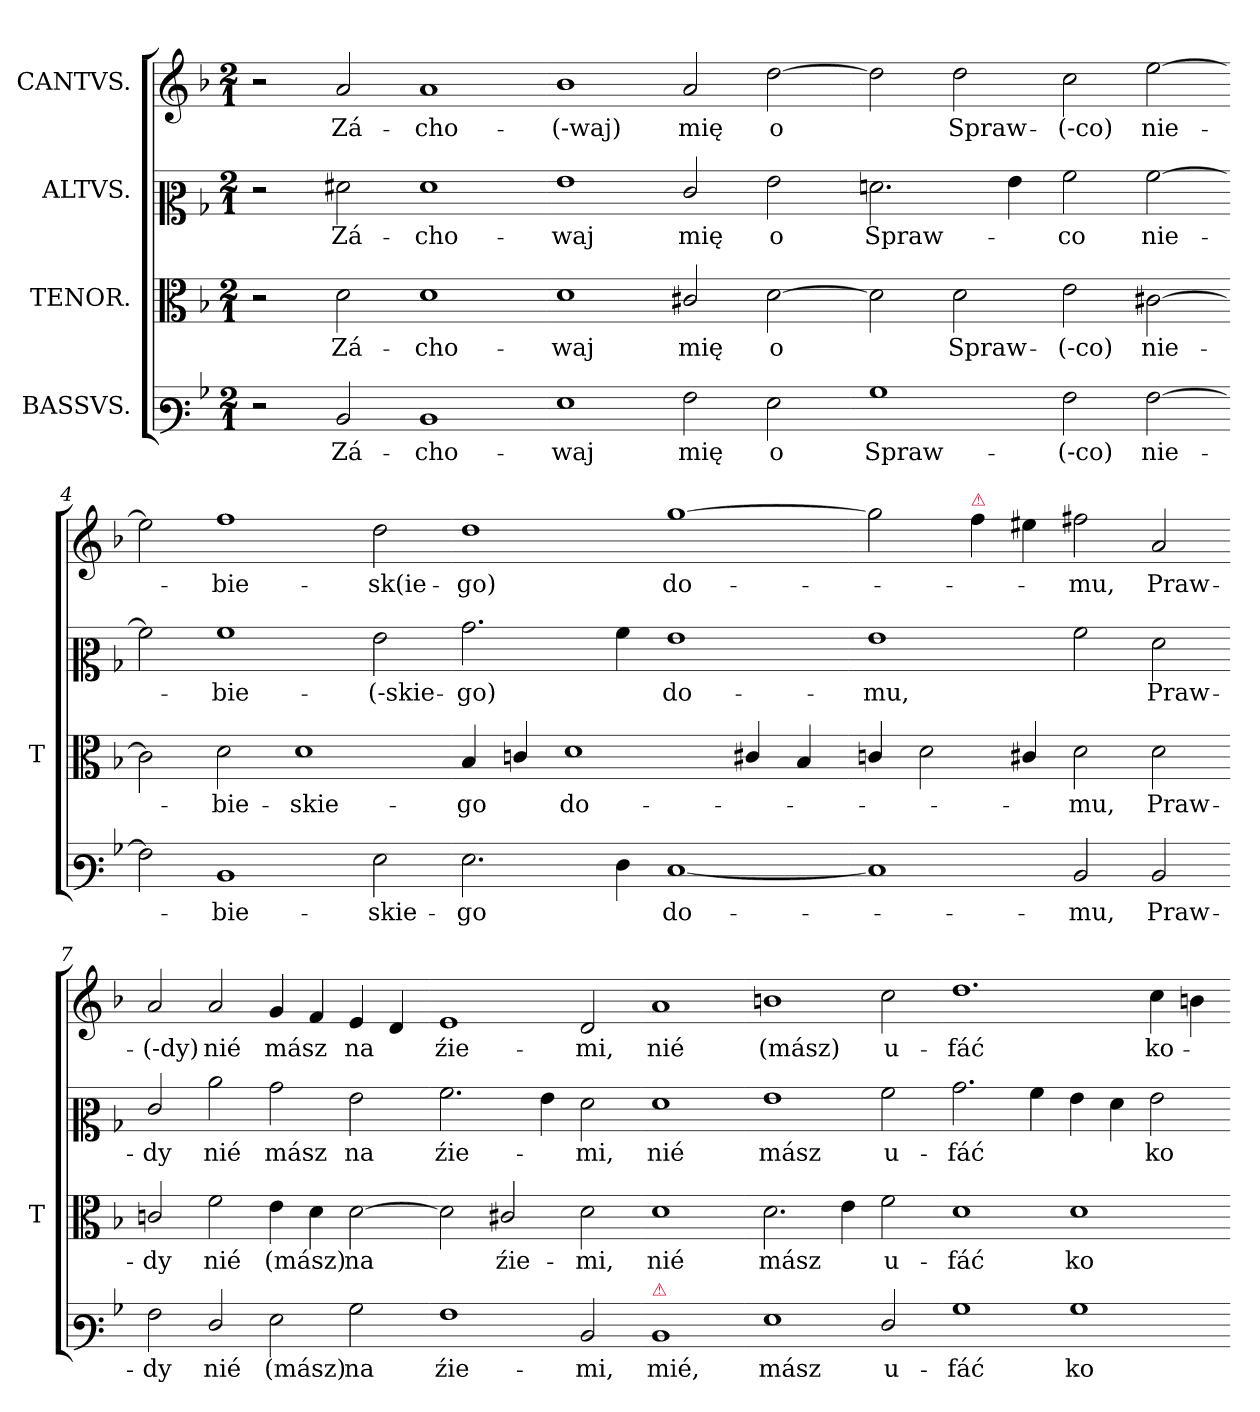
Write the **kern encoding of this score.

**kern	**text	**kern	**text	**kern	**text	**kern	**text
*part4	*part4	*part3	*part3	*part2	*part2	*part1	*part1
*staff4	*staff4	*staff3	*staff3	*staff2	*staff2	*staff1	*staff1
*I"BASSVS.	*	*I"TENOR.	*	*I"ALTVS.	*	*I"CANTVS.	*
*	*	*I'T	*	*	*	*	*
*clefF3	*	*clefC3	*	*clefC2	*	*clefG2	*
*k[b-]	*	*k[b-]	*	*k[b-]	*	*k[b-]	*
*M2/1	*	*M2/1	*	*M2/1	*	*M2/1	*
*MM300	*	*MM300	*	*MM300	*	*MM300	*
=1	=1	=1	=1	=1	=1	=1	=1
2r	.	2r	.	2r	.	2r	.
2D	Zá-	2d	Zá-	2f#X	Zá-	2a	Zá-
1D	-cho-	1d	-cho-	1f#	-cho-	1a	-cho-
=2-	=2-	=2-	=2-	=2-	=2-	=2-	=2-
1G	-waj	1d	-waj	1g	-waj	1b-	(-waj)
2A	mię	2c#X/	mię	2e/	mię	2a	mię
2G	o	[2d	o	2g	o	[2dd	o
=3-	=3-	=3-	=3-	=3-	=3-	=3-	=3-
1B-	Spraw-	2d]	.	2.fn	Spraw-	2dd]	.
.	.	2d	Spraw-	.	.	2dd	Spraw-
.	.	.	.	4g	.	.	.
2A	(-co)	2e	(-co)	2a	-co	2cc	(-co)
[2A	nie-	[2c#X	nie-	[2a	nie-	[2ee	nie-
=4-	=4-	=4-	=4-	=4-	=4-	=4-	=4-
2A]	.	2c#]	.	2a]	.	2ee]	.
1D	-bie-	2d	-bie-	1a	-bie-	1ff	-bie-
.	.	1d	-skie-	.	.	.	.
2G	-skie-	.	.	2g	(-skie-	2dd	-sk(ie-
=5-	=5-	=5-	=5-	=5-	=5-	=5-	=5-
2.G	-go	4B-	-go	2.b-	-go)	1dd	-go)
.	.	4cn/	.	.	.	.	.
.	.	1d	do-	.	.	.	.
4F	.	.	.	4a	.	.	.
[1E	do-	.	.	1g	do-	[1gg	do-
.	.	4c#X/	.	.	.	.	.
.	.	4B-	.	.	.	.	.
=6-	=6-	=6-	=6-	=6-	=6-	=6-	=6-
1E]	.	4cn/	.	1g	mu,	2gg]	.
.	.	2d	.	.	.	.	.
!	!	!	!	!	!	!LO:TX:a:color=crimson:t=⚠	!
.	.	.	.	.	.	4ff	.
.	.	4c#X/	.	.	.	4ee#X	.
2D	-mu,	2d	-mu,	2a	.	2ff#X	-mu,
2D	Praw-	2d	Praw-	2f	Praw-	2a	Praw-
=7-	=7-	=7-	=7-	=7-	=7-	=7-	=7-
2A	-dy	2cn/	-dy	2e/	-dy	2a	(-dy)
2F/	nié	2f	nié	2cc	nié	2a	nié
2G	(mász)	4e	(mász)	2b-	mász	4g	mász
.	.	4d	.	.	.	4f	.
2B-	na	[2d	na	2g	na	4e	na
.	.	.	.	.	.	4d	.
=8-	=8-	=8-	=8-	=8-	=8-	=8-	=8-
1A	źie-	2d]	.	2.a	źie-	1e	źie-
.	.	2c#X/	źie-	.	.	.	.
.	.	.	.	4g	.	.	.
2D	-mi,	2d	-mi,	2f	-mi,	2d	-mi,
=-	=-	=-	=-	=-	=-	=-	=-
!LO:TX:a:color=crimson:t=⚠	!	!	!	!	!	!	!
1D	mié,	1d	nié	1f	nié	1a	nié
=9-	=9-	=9-	=9-	=9-	=9-	=9-	=9-
1G	mász	2.d	mász	1g	mász	1bn	(mász)
.	.	4e	.	.	.	.	.
2F/	u-	2f	u-	2a	u-	2cc	u-
=10-	=10-	=10-	=10-	=10-	=10-	=10-	=10-
1B-	-fáć	1d	-fáć	2.b-	-fáć	1.dd	-fáć
.	.	.	.	4a	.	.	.
1B-	ko-	1d	ko-	4g	.	.	.
.	.	.	.	4f	.	.	.
.	.	.	.	2g	ko-	4cc	ko-
.	.	.	.	.	.	4bn	.
=-	=-	=-	=-	=-	=-	=-	=-
*-	*-	*-	*-	*-	*-	*-	*-
